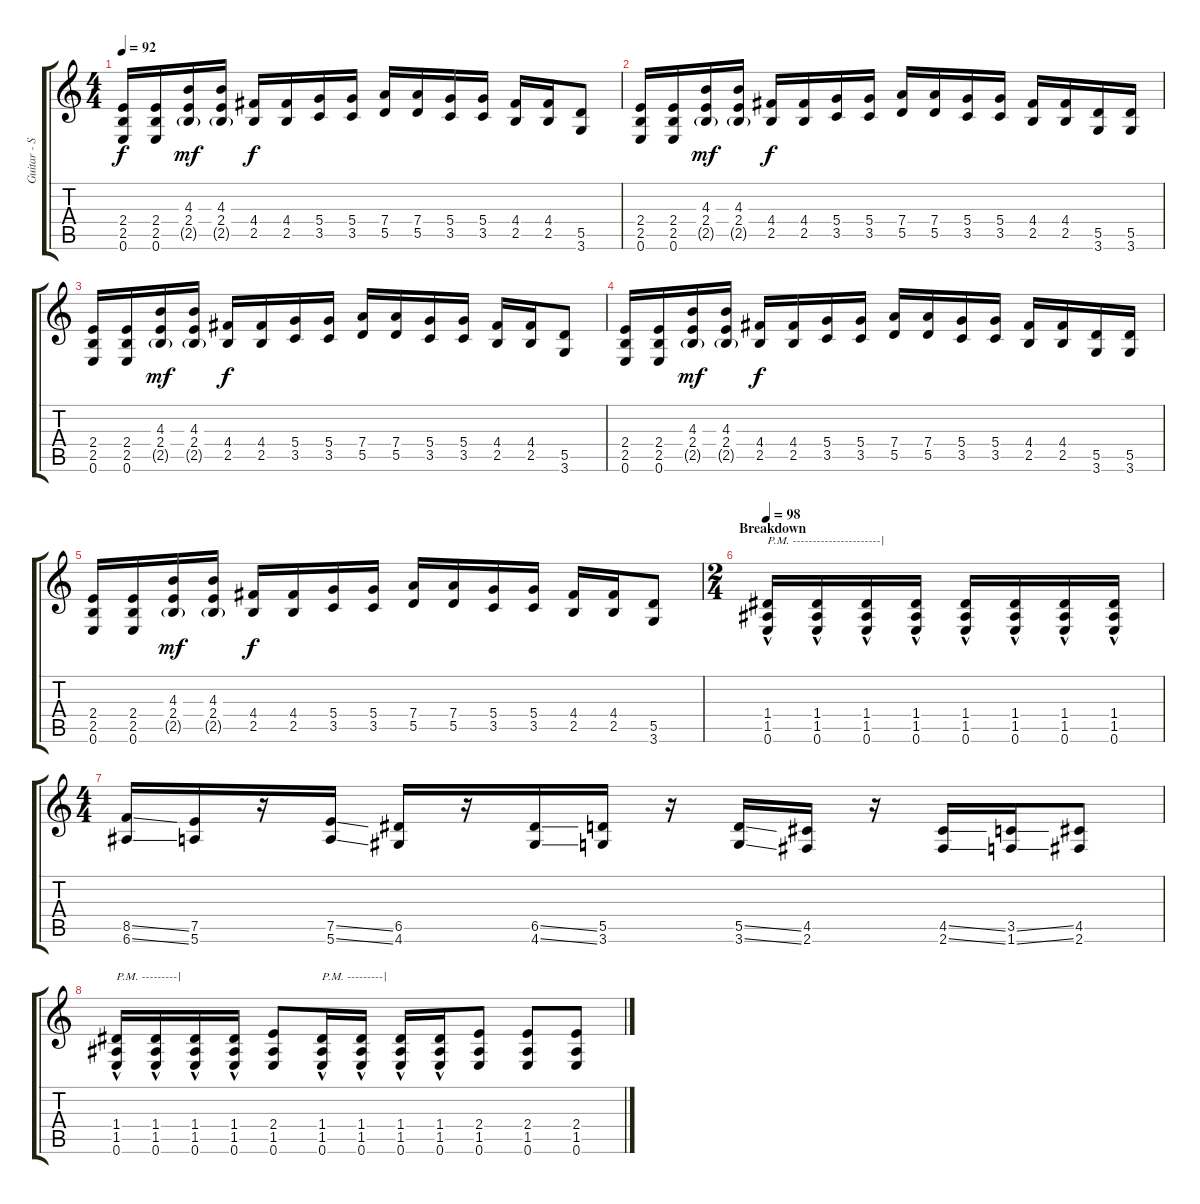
\track ("Guitar - Stef Carpenter" "Guitar - S") {instrument distortionguitar}
\staff {score tabs}
\tuning (E4 B3 G3 D3 A2 E2) {hide}
\ts (4 4)
\tempo 92
\clef g2
\ks c
(2.4 2.5 0.6).16{dy f} (2.4 2.5 0.6).16 (4.3 2.4 2.5{g}).16{dy mf} (4.3 2.4 2.5{g}).16 (4.4 2.5).16{dy f} (4.4 2.5).16 (5.4 3.5).16 (5.4 3.5).16 (7.4 5.5).16 (7.4 5.5).16 (5.4 3.5).16 (5.4 3.5).16 (4.4 2.5).16 (4.4 2.5).16 (5.5 3.6).8 |
(2.4 2.5 0.6).16 (2.4 2.5 0.6).16 (4.3 2.4 2.5{g}).16{dy mf} (4.3 2.4 2.5{g}).16 (4.4 2.5).16{dy f} (4.4 2.5).16 (5.4 3.5).16 (5.4 3.5).16 (7.4 5.5).16 (7.4 5.5).16 (5.4 3.5).16 (5.4 3.5).16 (4.4 2.5).16 (4.4 2.5).16 (5.5 3.6).16 (5.5 3.6).16 |
(2.4 2.5 0.6).16 (2.4 2.5 0.6).16 (4.3 2.4 2.5{g}).16{dy mf} (4.3 2.4 2.5{g}).16 (4.4 2.5).16{dy f} (4.4 2.5).16 (5.4 3.5).16 (5.4 3.5).16 (7.4 5.5).16 (7.4 5.5).16 (5.4 3.5).16 (5.4 3.5).16 (4.4 2.5).16 (4.4 2.5).16 (5.5 3.6).8 |
(2.4 2.5 0.6).16 (2.4 2.5 0.6).16 (4.3 2.4 2.5{g}).16{dy mf} (4.3 2.4 2.5{g}).16 (4.4 2.5).16{dy f} (4.4 2.5).16 (5.4 3.5).16 (5.4 3.5).16 (7.4 5.5).16 (7.4 5.5).16 (5.4 3.5).16 (5.4 3.5).16 (4.4 2.5).16 (4.4 2.5).16 (5.5 3.6).16 (5.5 3.6).16 |
(2.4 2.5 0.6).16 (2.4 2.5 0.6).16 (4.3 2.4 2.5{g}).16{dy mf} (4.3 2.4 2.5{g}).16 (4.4 2.5).16{dy f} (4.4 2.5).16 (5.4 3.5).16 (5.4 3.5).16 (7.4 5.5).16 (7.4 5.5).16 (5.4 3.5).16 (5.4 3.5).16 (4.4 2.5).16 (4.4 2.5).16 (5.5 3.6).8 |
\ts (2 4)
\section ("" "Breakdown")
\tempo 98
(1.4{hac} 1.5{hac} 0.6{hac}).16{txt "P.M. ----------------------|"} (1.4{hac} 1.5{hac} 0.6{hac}).16 (1.4{hac} 1.5{hac} 0.6{hac}).16 (1.4{hac} 1.5{hac} 0.6{hac}).16 (1.4{hac} 1.5{hac} 0.6{hac}).16 (1.4{hac} 1.5{hac} 0.6{hac}).16 (1.4{hac} 1.5{hac} 0.6{hac}).16 (1.4{hac} 1.5{hac} 0.6{hac}).16 |
\ts (4 4)
(8.5{ss} 6.6{ss}).16{volume 16} (7.5 5.6).16 r.16 (7.5{ss} 5.6{ss}).16 (6.5 4.6).16 r.16 (6.5{ss} 4.6{ss}).16 (5.5 3.6).16 r.16 (5.5{ss} 3.6{ss}).16 (4.5 2.6).16 r.16 (4.5{ss} 2.6{ss}).16 (3.5{ss} 1.6{ss}).16 (4.5 2.6).8 |
(1.4{hac} 1.5{hac} 0.6{hac}).16{txt "P.M. ---------|"} (1.4{hac} 1.5{hac} 0.6{hac}).16 (1.4{hac} 1.5{hac} 0.6{hac}).16 (1.4{hac} 1.5{hac} 0.6{hac}).16 (2.4 1.5 0.6).8 (1.4{hac} 1.5{hac} 0.6{hac}).16{txt "P.M. ---------|"} (1.4{hac} 1.5{hac} 0.6{hac}).16 (1.4{hac} 1.5{hac} 0.6{hac}).16 (1.4{hac} 1.5{hac} 0.6{hac}).16 (2.4 1.5 0.6).8 (2.4 1.5 0.6).8 (2.4 1.5 0.6).8
